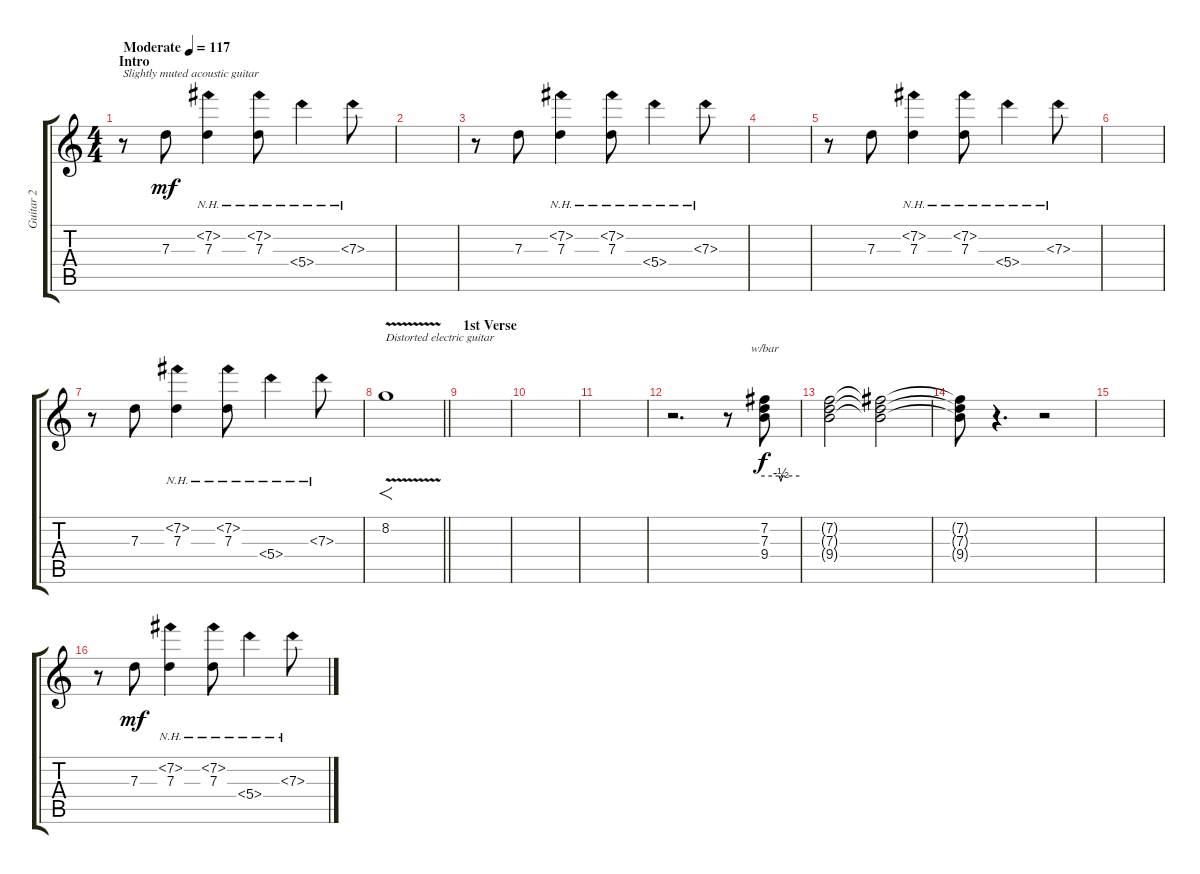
\track ("Guitar 2" "Guitar 2") {instrument overdrivenguitar}
\staff {score tabs}
\tuning (E4 B3 G3 D3 A2 E2) {hide}
\ts (4 4)
\section ("" "Intro")
\tempo (117 "Moderate")
\clef g2
\ks c
r.8{txt "Slightly muted acoustic guitar" dy mf instrument acousticguitarsteel} 7.3.8 (7.2{nh} 7.3).4 (7.2{nh} 7.3).8 5.4{nh}.4 7.3{nh}.8 |
|
r.8 7.3.8 (7.2{nh} 7.3).4 (7.2{nh} 7.3).8 5.4{nh}.4 7.3{nh}.8 |
|
r.8 7.3.8 (7.2{nh} 7.3).4 (7.2{nh} 7.3).8 5.4{nh}.4 7.3{nh}.8 |
|
r.8 7.3.8 (7.2{nh} 7.3).4 (7.2{nh} 7.3).8 5.4{nh}.4 7.3{nh}.8 |
\barLineRight lightlight
8.2{v}.1{f txt "Distorted electric guitar" instrument overdrivenguitar} |
\section ("" "1st Verse")
|
|
|
r.2{d} r.8{volume 2} (7.2 7.3 9.4).8{tbe (custom default 0 0 25 0 28 -2 31 0 60 0) dy f volume 8} |
(7.2{t} 7.3{t} 9.4{t}).2 (7.2{t} 7.3{t} 9.4{t}).2 |
(7.2{t} 7.3{t} 9.4{t}).8 r.4{d} r.2 |
|
r.8{volume 12 instrument acousticguitarsteel} 7.3.8{dy mf} (7.2{nh} 7.3).4 (7.2{nh} 7.3).8 5.4{nh}.4 7.3{nh}.8
